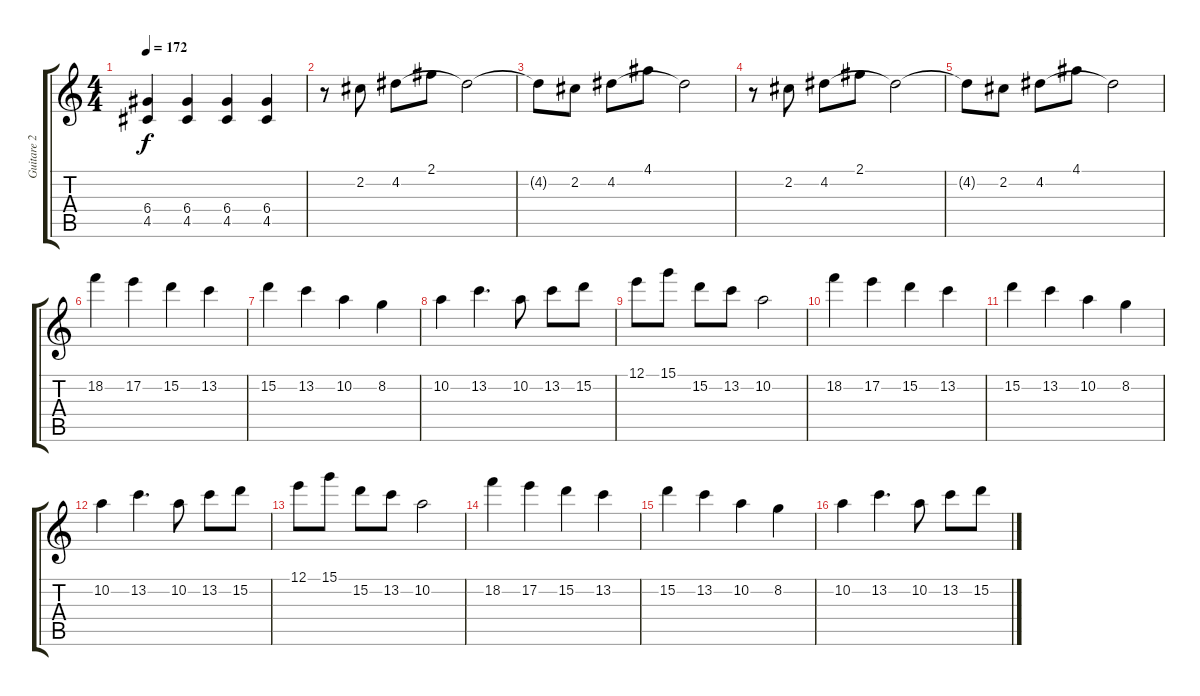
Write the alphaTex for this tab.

\track ("Guitare 2" "Guitare 2") {instrument overdrivenguitar}
\staff {score tabs}
\tuning (E4 B3 G3 D3 A2 E2) {hide}
\ts (4 4)
\tempo 172
\clef g2
\ks c
(6.4 4.5).4{dy f} (6.4 4.5).4 (6.4 4.5).4 (6.4 4.5).4 |
r.8 2.2.8 4.2.8 2.1.8 4.2{t}.2 |
4.2{t}.8 2.2.8 4.2.8 4.1.8 4.2{t}.2 |
r.8 2.2.8 4.2.8 2.1.8 4.2{t}.2 |
4.2{t}.8 2.2.8 4.2.8 4.1.8 4.2{t}.2 |
18.2.4 17.2.4 15.2.4 13.2.4 |
15.2.4 13.2.4 10.2.4 8.2.4 |
10.2.4 13.2.4{d} 10.2.8 13.2.8 15.2.8 |
12.1.8 15.1.8 15.2.8 13.2.8 10.2.2 |
18.2.4 17.2.4 15.2.4 13.2.4 |
15.2.4 13.2.4 10.2.4 8.2.4 |
10.2.4 13.2.4{d} 10.2.8 13.2.8 15.2.8 |
12.1.8 15.1.8 15.2.8 13.2.8 10.2.2 |
18.2.4 17.2.4 15.2.4 13.2.4 |
15.2.4 13.2.4 10.2.4 8.2.4 |
10.2.4 13.2.4{d} 10.2.8 13.2.8 15.2.8
